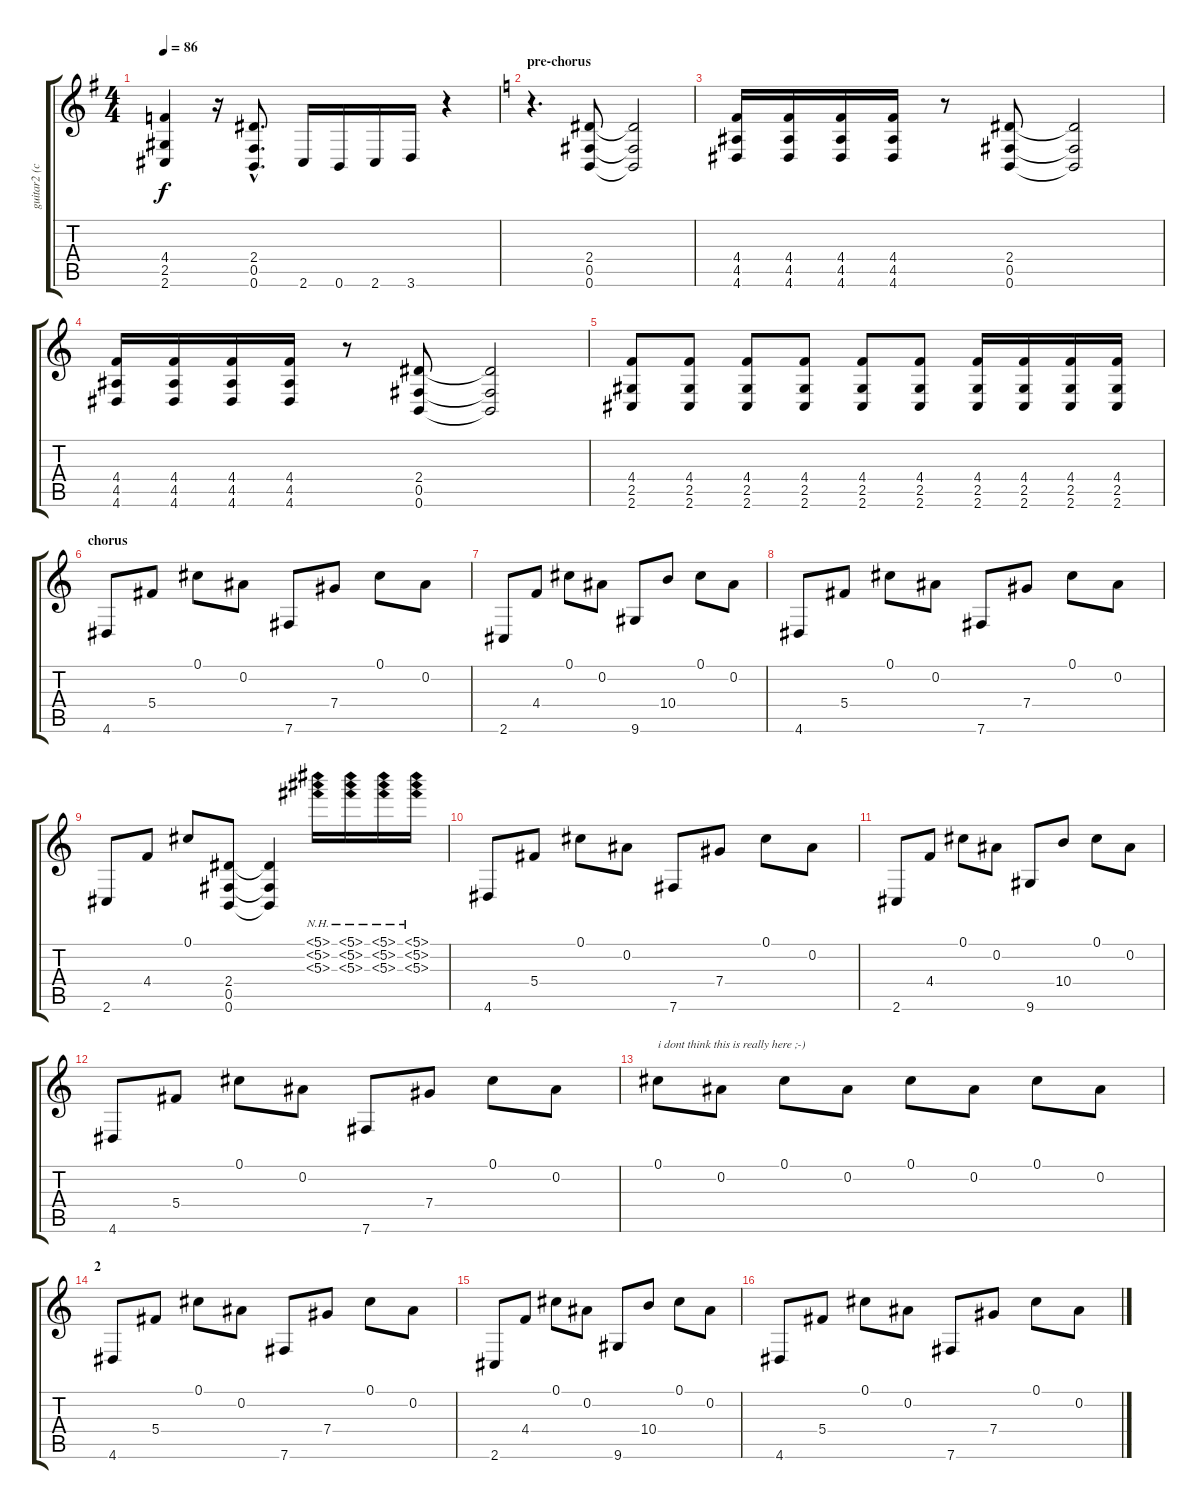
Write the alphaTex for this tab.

\track ("guitar2 (clean)" "guitar2 (c") {instrument acousticguitarnylon}
\staff {score tabs}
\tuning (Db4 Bb3 Gb3 Db3 Gb2 B1) {hide}
\ts (4 4)
\tempo 86
\clef g2
\ks eminor
(4.4 2.5 2.6).4{dy f} r.16 (2.4{hac} 0.5{hac} 0.6{hac}).8{d} 2.6.16 0.6.16 2.6.16 3.6.16 r.4 |
\section ("" "pre-chorus")
\ks c
r.4{d balance 12 instrument distortionguitar} (2.4 0.5 0.6).8 (2.4{t} 0.5{t} 0.6{t}).2 |
(4.4 4.5 4.6).16 (4.4 4.5 4.6).16 (4.4 4.5 4.6).16 (4.4 4.5 4.6).16 r.8 (2.4 0.5 0.6).8 (2.4{t} 0.5{t} 0.6{t}).2 |
(4.4 4.5 4.6).16 (4.4 4.5 4.6).16 (4.4 4.5 4.6).16 (4.4 4.5 4.6).16 r.8 (2.4 0.5 0.6).8 (2.4{t} 0.5{t} 0.6{t}).2 |
(4.4 2.5 2.6).8 (4.4 2.5 2.6).8 (4.4 2.5 2.6).8 (4.4 2.5 2.6).8 (4.4 2.5 2.6).8 (4.4 2.5 2.6).8 (4.4 2.5 2.6).16 (4.4 2.5 2.6).16 (4.4 2.5 2.6).16 (4.4 2.5 2.6).16 |
\section ("" "chorus")
4.6.8{balance 8 instrument acousticguitarnylon} 5.4.8 0.1.8 0.2.8 7.6.8 7.4.8 0.1.8 0.2.8 |
2.6.8 4.4.8 0.1.8 0.2.8 9.6.8 10.4.8 0.1.8 0.2.8 |
4.6.8 5.4.8 0.1.8 0.2.8 7.6.8 7.4.8 0.1.8 0.2.8 |
2.6.8 4.4.8 0.1.8 (2.4 0.5 0.6).8 (2.4{t} 0.5{t} 0.6{t}).4 (5.1{nh} 5.2{nh} 5.3{nh}).16 (5.1{nh} 5.2{nh} 5.3{nh}).16 (5.1{nh} 5.2{nh} 5.3{nh}).16 (5.1{nh} 5.2{nh} 5.3{nh}).16 |
4.6.8 5.4.8 0.1.8 0.2.8 7.6.8 7.4.8 0.1.8 0.2.8 |
2.6.8 4.4.8 0.1.8 0.2.8 9.6.8 10.4.8 0.1.8 0.2.8 |
4.6.8 5.4.8 0.1.8 0.2.8 7.6.8 7.4.8 0.1.8 0.2.8 |
0.1.8{txt "i dont think this is really here ;-)"} 0.2.8 0.1.8 0.2.8 0.1.8 0.2.8 0.1.8 0.2.8 |
\section ("" "2")
4.6.8{balance 8 instrument acousticguitarnylon} 5.4.8 0.1.8 0.2.8 7.6.8 7.4.8 0.1.8 0.2.8 |
2.6.8 4.4.8 0.1.8 0.2.8 9.6.8 10.4.8 0.1.8 0.2.8 |
4.6.8 5.4.8 0.1.8 0.2.8 7.6.8 7.4.8 0.1.8 0.2.8
